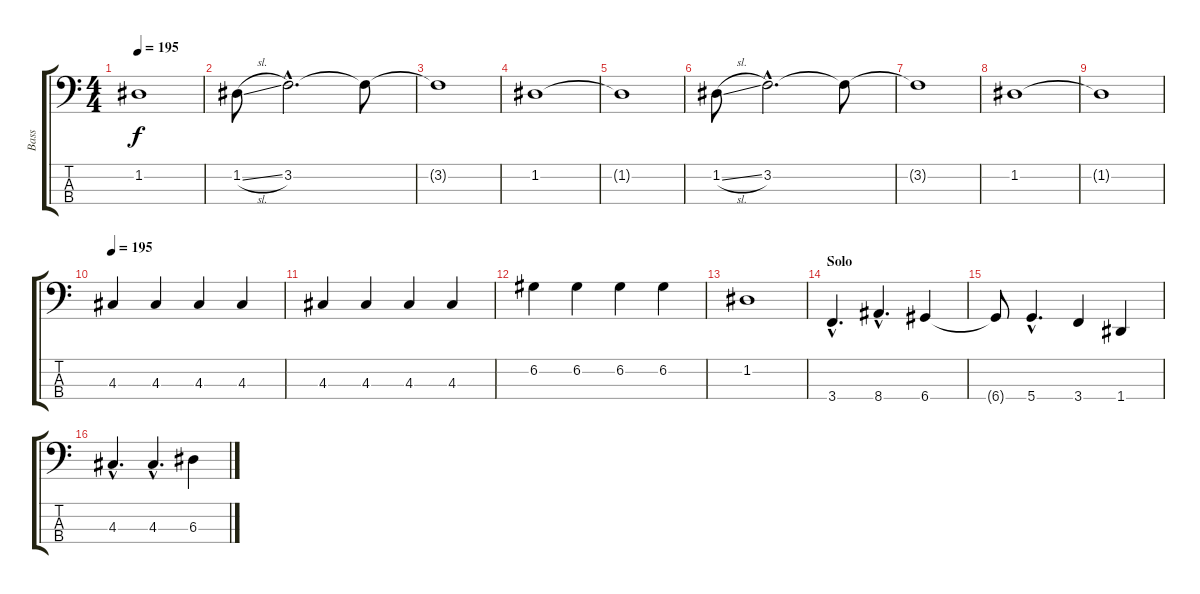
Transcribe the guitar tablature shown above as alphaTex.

\track ("Bass" "Bass") {instrument electricbassfinger}
\staff {score tabs}
\tuning (G2 D2 A1 D1) {hide}
\ts (4 4)
\tempo 195
\clef f4
\ks c
1.2{t}.1{dy f} |
1.2{sl}.8 3.2{hac}.2{d} 3.2{t}.8 |
3.2{t}.1 |
1.2.1 |
1.2{t}.1 |
1.2{sl}.8 3.2{hac}.2{d} 3.2{t}.8 |
3.2{t}.1 |
1.2.1 |
1.2{t}.1 |
\tempo 195
4.3.4 4.3.4 4.3.4 4.3.4 |
4.3.4 4.3.4 4.3.4 4.3.4 |
6.2.4 6.2.4 6.2.4 6.2.4 |
1.2.1 |
\section ("" "Solo")
3.4{hac}.4{d} 8.4{hac}.4{d} 6.4.4 |
6.4{t}.8 5.4{hac}.4{d} 3.4.4 1.4.4 |
4.3{hac}.4{d} 4.3{hac}.4{d} 6.3.4
